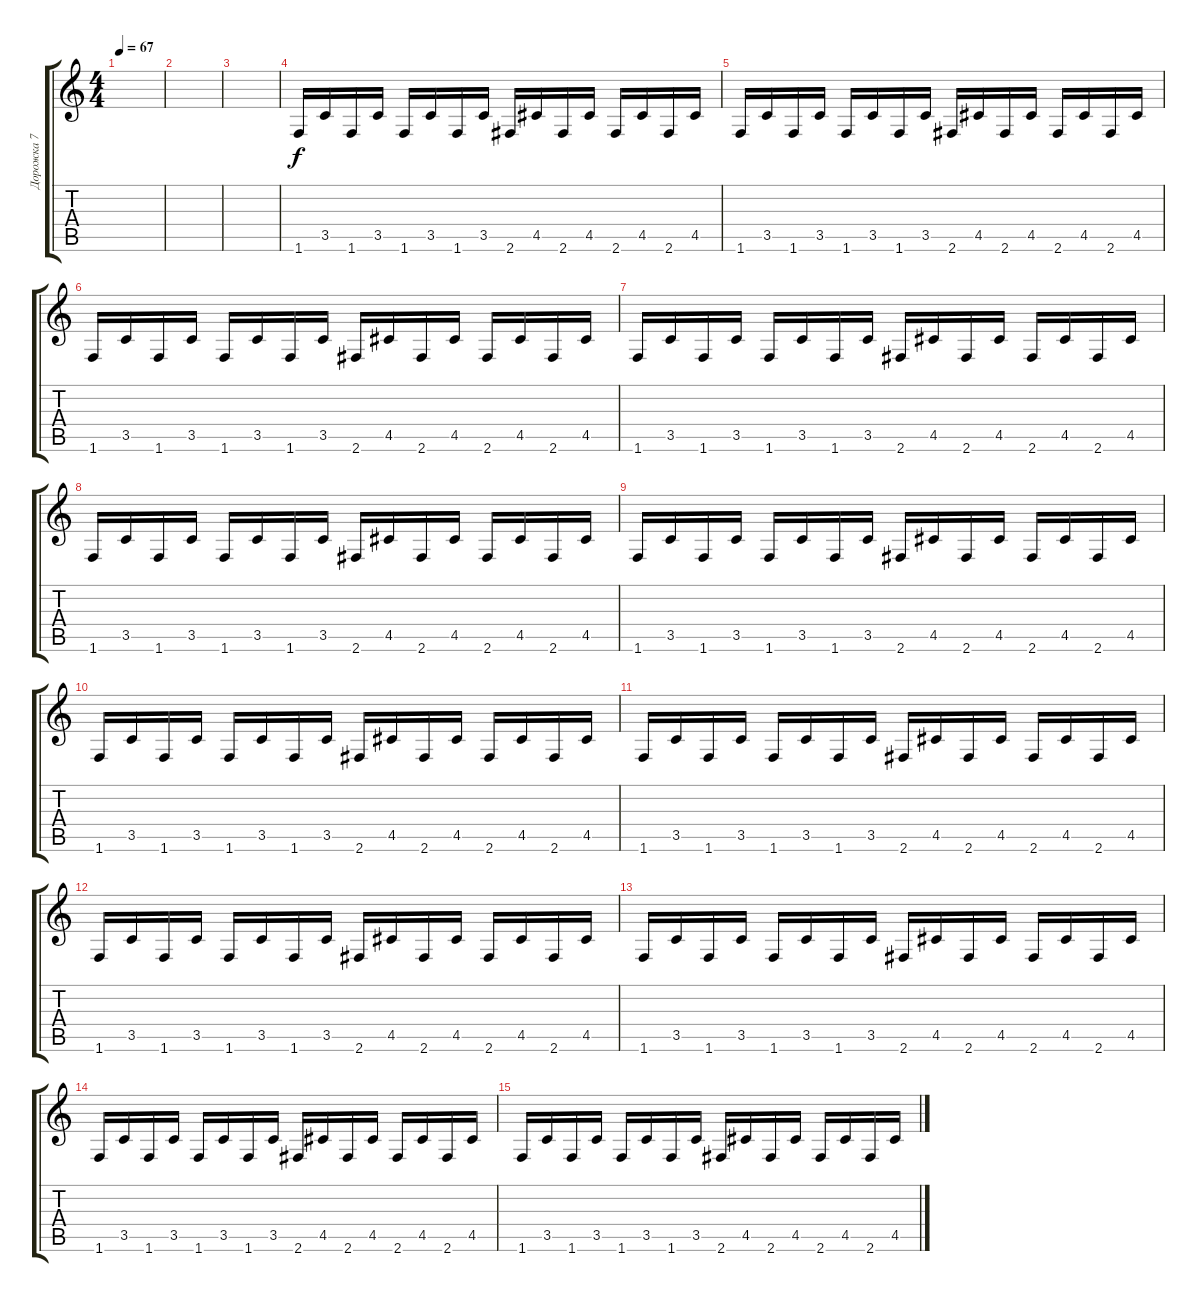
\track ("Дорожка 7" "Дорожка 7") {instrument fretlessbass}
\staff {score tabs}
\tuning (E4 B3 G3 D3 A2 E2) {hide}
\ts (4 4)
\tempo 67
\clef g2
\ks c
|
|
|
1.6.16 3.5.16 1.6.16 3.5.16 1.6.16 3.5.16 1.6.16 3.5.16 2.6.16 4.5.16 2.6.16 4.5.16 2.6.16 4.5.16 2.6.16 4.5.16 |
1.6.16 3.5.16 1.6.16 3.5.16 1.6.16 3.5.16 1.6.16 3.5.16 2.6.16 4.5.16 2.6.16 4.5.16 2.6.16 4.5.16 2.6.16 4.5.16 |
1.6.16 3.5.16 1.6.16 3.5.16 1.6.16 3.5.16 1.6.16 3.5.16 2.6.16 4.5.16 2.6.16 4.5.16 2.6.16 4.5.16 2.6.16 4.5.16 |
1.6.16 3.5.16 1.6.16 3.5.16 1.6.16 3.5.16 1.6.16 3.5.16 2.6.16 4.5.16 2.6.16 4.5.16 2.6.16 4.5.16 2.6.16 4.5.16 |
1.6.16 3.5.16 1.6.16 3.5.16 1.6.16 3.5.16 1.6.16 3.5.16 2.6.16 4.5.16 2.6.16 4.5.16 2.6.16 4.5.16 2.6.16 4.5.16 |
1.6.16 3.5.16 1.6.16 3.5.16 1.6.16 3.5.16 1.6.16 3.5.16 2.6.16 4.5.16 2.6.16 4.5.16 2.6.16 4.5.16 2.6.16 4.5.16 |
1.6.16 3.5.16 1.6.16 3.5.16 1.6.16 3.5.16 1.6.16 3.5.16 2.6.16 4.5.16 2.6.16 4.5.16 2.6.16 4.5.16 2.6.16 4.5.16 |
1.6.16 3.5.16 1.6.16 3.5.16 1.6.16 3.5.16 1.6.16 3.5.16 2.6.16 4.5.16 2.6.16 4.5.16 2.6.16 4.5.16 2.6.16 4.5.16 |
1.6.16 3.5.16 1.6.16 3.5.16 1.6.16 3.5.16 1.6.16 3.5.16 2.6.16 4.5.16 2.6.16 4.5.16 2.6.16 4.5.16 2.6.16 4.5.16 |
1.6.16 3.5.16 1.6.16 3.5.16 1.6.16 3.5.16 1.6.16 3.5.16 2.6.16 4.5.16 2.6.16 4.5.16 2.6.16 4.5.16 2.6.16 4.5.16 |
1.6.16 3.5.16 1.6.16 3.5.16 1.6.16 3.5.16 1.6.16 3.5.16 2.6.16 4.5.16 2.6.16 4.5.16 2.6.16 4.5.16 2.6.16 4.5.16 |
1.6.16 3.5.16 1.6.16 3.5.16 1.6.16 3.5.16 1.6.16 3.5.16 2.6.16 4.5.16 2.6.16 4.5.16 2.6.16 4.5.16 2.6.16 4.5.16
